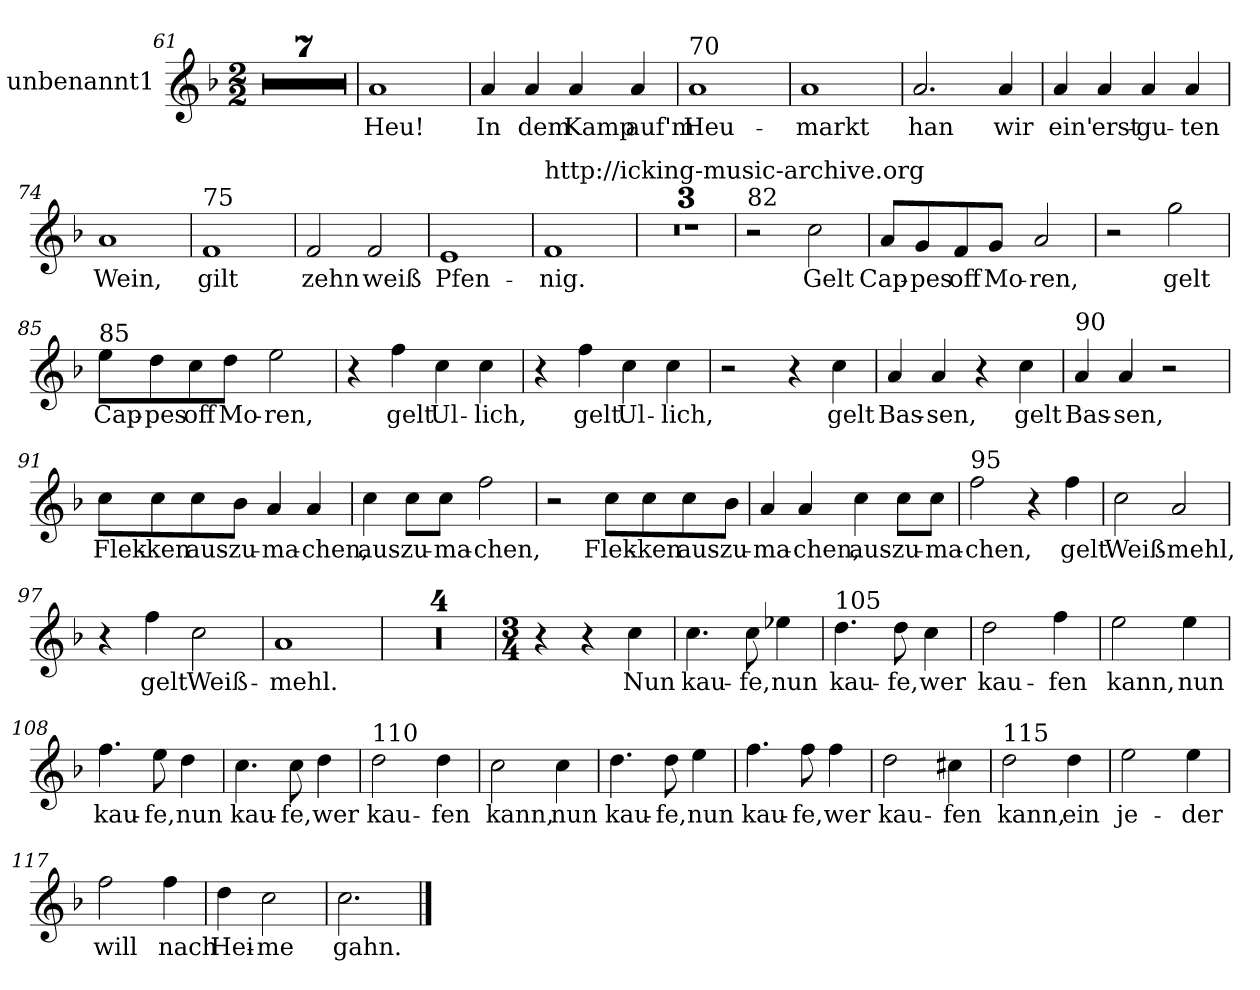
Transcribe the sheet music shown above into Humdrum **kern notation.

**kern	**text
*part1	*part1
*staff1	*staff1
*I"unbenannt1	*
*clefG2	*
*k[b-]	*
*M2/2	*
=61	=61
1r	.
!!LO:LB:g=z
=62	=62
1r	.
!!LO:PB:g=z
=63	=63
1r	.
=64	=64
1r	.
=65	=65
1r	.
=66	=66
1r	.
=67	=67
1r	.
=68	=68
!	!LO:LY:b
1a	Heu!
=69	=69
!	!LO:LY:b
4a/	In
!	!LO:LY:b
4a/	dem
!	!LO:LY:b
4a/	Kamp
!	!LO:LY:b
4a/	auf'm
!!LO:LB:g=z
=70	=70
!LO:TX:a:t=70	!
!	!LO:LY:b
1a	Heu-
=71	=71
!	!LO:LY:b
1a	markt
=72	=72
!	!LO:LY:b
2.a/	han
!	!LO:LY:b
4a/	wir
=73	=73
!	!LO:LY:b
4a/	ein'
!	!LO:LY:b
4a/	erst-
!	!LO:LY:b
4a/	gu-
!	!LO:LY:b
4a/	ten
=74	=74
!	!LO:LY:b
1a	Wein,
=75	=75
!LO:TX:a:t=75	!
!	!LO:LY:b
1f	gilt
=76	=76
!	!LO:LY:b
2f/	zehn
!	!LO:LY:b
2f/	weiß
=77	=77
!	!LO:LY:b
1e	Pfen-
!!LO:PB:g=z
=78	=78
!LO:TX:a:t=http&colon;//icking-music-archive.org	!
!	!LO:LY:b
1f	nig.
=79	=79
1r	.
=80	=80
1r	.
=81	=81
1r	.
=82	=82
!LO:TX:a:t=82	!
2r	.
!	!LO:LY:b
2cc\	Gelt
=83	=83
!	!LO:LY:b
8a/L	Cap-
!	!LO:LY:b
8g/	pes
!	!LO:LY:b
8f/	off
!	!LO:LY:b
8g/J	Mo-
!	!LO:LY:b
2a/	ren,
=84	=84
2r	.
!	!LO:LY:b
2gg\	gelt
=85	=85
!LO:TX:a:t=85	!
!	!LO:LY:b
8ee\L	Cap-
!	!LO:LY:b
8dd\	pes
!	!LO:LY:b
8cc\	off
!	!LO:LY:b
8dd\J	Mo-
!	!LO:LY:b
2ee\	ren,
!!LO:LB:g=z
=86	=86
4r	.
!	!LO:LY:b
4ff\	gelt
!	!LO:LY:b
4cc\	Ul-
!	!LO:LY:b
4cc\	lich,
=87	=87
4r	.
!	!LO:LY:b
4ff\	gelt
!	!LO:LY:b
4cc\	Ul-
!	!LO:LY:b
4cc\	lich,
=88	=88
2r	.
4r	.
!	!LO:LY:b
4cc\	gelt
=89	=89
!	!LO:LY:b
4a/	Bas-
!	!LO:LY:b
4a/	sen,
4r	.
!	!LO:LY:b
4cc\	gelt
=90	=90
!LO:TX:a:t=90	!
!	!LO:LY:b
4a/	Bas-
!	!LO:LY:b
4a/	sen,
2r	.
!!LO:LB:g=z
=91	=91
!	!LO:LY:b
8cc\L	Flek-
!	!LO:LY:b
8cc\	ken
!	!LO:LY:b
8cc\	aus-
!	!LO:LY:b
8b-\J	zu-
!	!LO:LY:b
4a/	ma-
!	!LO:LY:b
4a/	chen,
=92	=92
!	!LO:LY:b
4cc\	aus-
!	!LO:LY:b
8cc\L	zu-
!	!LO:LY:b
8cc\J	ma-
!	!LO:LY:b
2ff\	chen,
=93	=93
2r	.
!	!LO:LY:b
8cc\L	Flek-
!	!LO:LY:b
8cc\	ken
!	!LO:LY:b
8cc\	aus-
!	!LO:LY:b
8b-\J	zu-
=94	=94
!	!LO:LY:b
4a/	ma-
!	!LO:LY:b
4a/	chen,
!	!LO:LY:b
4cc\	aus-
!	!LO:LY:b
8cc\L	zu-
!	!LO:LY:b
8cc\J	ma-
!!LO:LB:g=z
=95	=95
!LO:TX:a:t=95	!
!	!LO:LY:b
2ff\	chen,
4r	.
!	!LO:LY:b
4ff\	gelt
=96	=96
!	!LO:LY:b
2cc\	Weiß-
!	!LO:LY:b
2a/	mehl,
=97	=97
4r	.
!	!LO:LY:b
4ff\	gelt
!	!LO:LY:b
2cc\	Weiß-
=98	=98
!	!LO:LY:b
1a	mehl.
=99	=99
1r	.
=100	=100
1r	.
=101	=101
1r	.
=102	=102
1r	.
=103	=103
*M3/4	*
4r	.
4r	.
!	!LO:LY:b
4cc\	Nun
!!LO:LB:g=z
=104	=104
!	!LO:LY:b
4.cc\	kau-
!	!LO:LY:b
8cc\	fe,
!	!LO:LY:b
4ee-X\	nun
!!LO:LB:g=z
=105	=105
!LO:TX:a:t=105	!
!	!LO:LY:b
4.dd\	kau-
!	!LO:LY:b
8dd\	fe,
!	!LO:LY:b
4cc\	wer
=106	=106
!	!LO:LY:b
2dd\	kau-
!	!LO:LY:b
4ff\	fen
=107	=107
!	!LO:LY:b
2ee\	kann,
!	!LO:LY:b
4ee\	nun
=108	=108
!	!LO:LY:b
4.ff\	kau-
!	!LO:LY:b
8ee\	fe,
!	!LO:LY:b
4dd\	nun
=109	=109
!	!LO:LY:b
4.cc\	kau-
!	!LO:LY:b
8cc\	fe,
!	!LO:LY:b
4dd\	wer
=110	=110
!LO:TX:a:t=110	!
!	!LO:LY:b
2dd\	kau-
!	!LO:LY:b
4dd\	fen
=111	=111
!	!LO:LY:b
2cc\	kann,
!	!LO:LY:b
4cc\	nun
!!LO:LB:g=z
=112	=112
!	!LO:LY:b
4.dd\	kau-
!	!LO:LY:b
8dd\	fe,
!	!LO:LY:b
4ee\	nun
=113	=113
!	!LO:LY:b
4.ff\	kau-
!	!LO:LY:b
8ff\	fe,
!	!LO:LY:b
4ff\	wer
=114	=114
!	!LO:LY:b
2dd\	kau-
!	!LO:LY:b
4cc#X\	fen
=115	=115
!LO:TX:a:t=115	!
!	!LO:LY:b
2dd\	kann,
!	!LO:LY:b
4dd\	ein
=116	=116
!	!LO:LY:b
2ee\	je-
!	!LO:LY:b
4ee\	der
=117	=117
!	!LO:LY:b
2ff\	will
!	!LO:LY:b
4ff\	nach
=118	=118
!	!LO:LY:b
4dd\	Hei-
!	!LO:LY:b
2cc\	me
=119	=119
!	!LO:LY:b
2.cc\	gahn.
==	==
*-	*-
